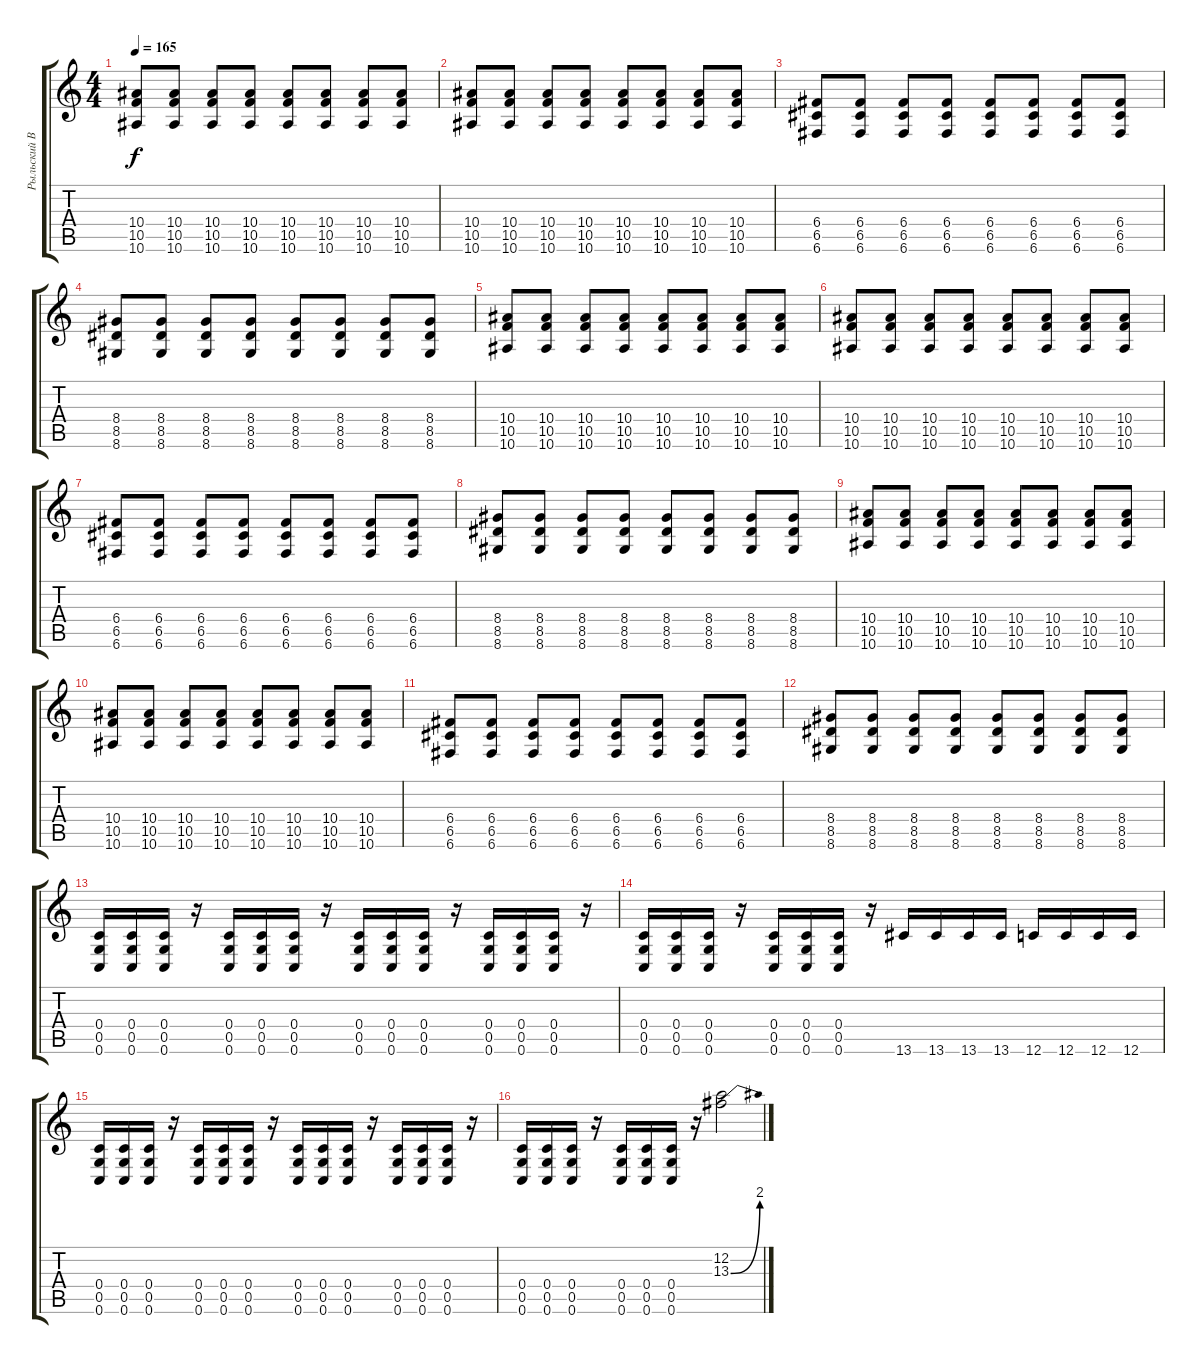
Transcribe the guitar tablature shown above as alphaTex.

\track ("Рыльский Владислав" "Рыльский В") {instrument distortionguitar}
\staff {score tabs}
\tuning (D4 A3 F3 C3 G2 C2) {hide}
\ts (4 4)
\tempo 165
\clef g2
\ks c
(10.4 10.5 10.6).8{dy f} (10.4 10.5 10.6).8 (10.4 10.5 10.6).8 (10.4 10.5 10.6).8 (10.4 10.5 10.6).8 (10.4 10.5 10.6).8 (10.4 10.5 10.6).8 (10.4 10.5 10.6).8 |
(10.4 10.5 10.6).8 (10.4 10.5 10.6).8 (10.4 10.5 10.6).8 (10.4 10.5 10.6).8 (10.4 10.5 10.6).8 (10.4 10.5 10.6).8 (10.4 10.5 10.6).8 (10.4 10.5 10.6).8 |
(6.4 6.5 6.6).8 (6.4 6.5 6.6).8 (6.4 6.5 6.6).8 (6.4 6.5 6.6).8 (6.4 6.5 6.6).8 (6.4 6.5 6.6).8 (6.4 6.5 6.6).8 (6.4 6.5 6.6).8 |
(8.4 8.5 8.6).8 (8.4 8.5 8.6).8 (8.4 8.5 8.6).8 (8.4 8.5 8.6).8 (8.4 8.5 8.6).8 (8.4 8.5 8.6).8 (8.4 8.5 8.6).8 (8.4 8.5 8.6).8 |
(10.4 10.5 10.6).8 (10.4 10.5 10.6).8 (10.4 10.5 10.6).8 (10.4 10.5 10.6).8 (10.4 10.5 10.6).8 (10.4 10.5 10.6).8 (10.4 10.5 10.6).8 (10.4 10.5 10.6).8 |
(10.4 10.5 10.6).8 (10.4 10.5 10.6).8 (10.4 10.5 10.6).8 (10.4 10.5 10.6).8 (10.4 10.5 10.6).8 (10.4 10.5 10.6).8 (10.4 10.5 10.6).8 (10.4 10.5 10.6).8 |
(6.4 6.5 6.6).8 (6.4 6.5 6.6).8 (6.4 6.5 6.6).8 (6.4 6.5 6.6).8 (6.4 6.5 6.6).8 (6.4 6.5 6.6).8 (6.4 6.5 6.6).8 (6.4 6.5 6.6).8 |
(8.4 8.5 8.6).8 (8.4 8.5 8.6).8 (8.4 8.5 8.6).8 (8.4 8.5 8.6).8 (8.4 8.5 8.6).8 (8.4 8.5 8.6).8 (8.4 8.5 8.6).8 (8.4 8.5 8.6).8 |
(10.4 10.5 10.6).8 (10.4 10.5 10.6).8 (10.4 10.5 10.6).8 (10.4 10.5 10.6).8 (10.4 10.5 10.6).8 (10.4 10.5 10.6).8 (10.4 10.5 10.6).8 (10.4 10.5 10.6).8 |
(10.4 10.5 10.6).8 (10.4 10.5 10.6).8 (10.4 10.5 10.6).8 (10.4 10.5 10.6).8 (10.4 10.5 10.6).8 (10.4 10.5 10.6).8 (10.4 10.5 10.6).8 (10.4 10.5 10.6).8 |
(6.4 6.5 6.6).8 (6.4 6.5 6.6).8 (6.4 6.5 6.6).8 (6.4 6.5 6.6).8 (6.4 6.5 6.6).8 (6.4 6.5 6.6).8 (6.4 6.5 6.6).8 (6.4 6.5 6.6).8 |
(8.4 8.5 8.6).8 (8.4 8.5 8.6).8 (8.4 8.5 8.6).8 (8.4 8.5 8.6).8 (8.4 8.5 8.6).8 (8.4 8.5 8.6).8 (8.4 8.5 8.6).8 (8.4 8.5 8.6).8 |
(0.4 0.5 0.6).16 (0.4 0.5 0.6).16 (0.4 0.5 0.6).16 r.16 (0.4 0.5 0.6).16 (0.4 0.5 0.6).16 (0.4 0.5 0.6).16 r.16 (0.4 0.5 0.6).16 (0.4 0.5 0.6).16 (0.4 0.5 0.6).16 r.16 (0.4 0.5 0.6).16 (0.4 0.5 0.6).16 (0.4 0.5 0.6).16 r.16 |
(0.4 0.5 0.6).16 (0.4 0.5 0.6).16 (0.4 0.5 0.6).16 r.16 (0.4 0.5 0.6).16 (0.4 0.5 0.6).16 (0.4 0.5 0.6).16 r.16 13.6.16 13.6.16 13.6.16 13.6.16 12.6.16 12.6.16 12.6.16 12.6.16 |
(0.4 0.5 0.6).16 (0.4 0.5 0.6).16 (0.4 0.5 0.6).16 r.16 (0.4 0.5 0.6).16 (0.4 0.5 0.6).16 (0.4 0.5 0.6).16 r.16 (0.4 0.5 0.6).16 (0.4 0.5 0.6).16 (0.4 0.5 0.6).16 r.16 (0.4 0.5 0.6).16 (0.4 0.5 0.6).16 (0.4 0.5 0.6).16 r.16 |
(0.4 0.5 0.6).16 (0.4 0.5 0.6).16 (0.4 0.5 0.6).16 r.16 (0.4 0.5 0.6).16 (0.4 0.5 0.6).16 (0.4 0.5 0.6).16 r.16 (12.2 13.3{be (bend 0 0 60 8)}).2
